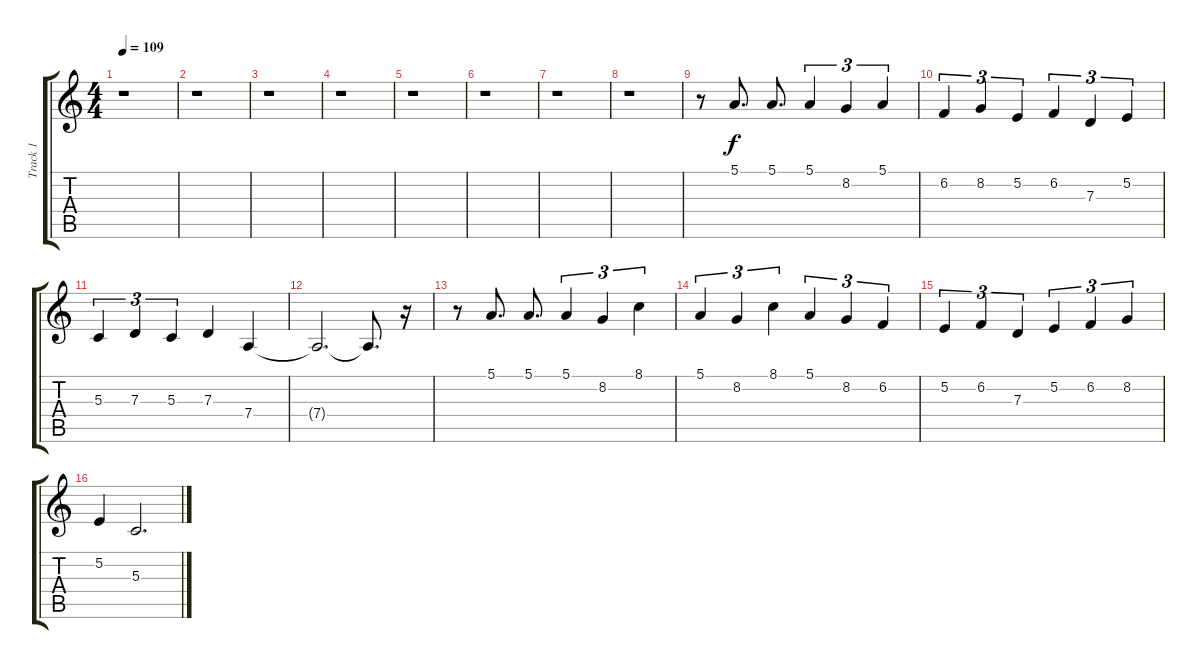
\track ("Track 1" "Track 1") {instrument stringensemble1}
\staff {score tabs}
\tuning (E4 B3 G3 D3 A2 E2) {hide}
\ts (4 4)
\tempo 109
\clef g2
\ks c
r.1{dy f} |
r.1 |
r.1 |
r.1 |
r.1 |
r.1 |
r.1 |
r.1 |
r.8 5.1.8{d} 5.1.8{d} 5.1.4{tu (3 2)} 8.2.4{tu (3 2)} 5.1.4{tu (3 2)} |
6.2.4{tu (3 2)} 8.2.4{tu (3 2)} 5.2.4{tu (3 2)} 6.2.4{tu (3 2)} 7.3.4{tu (3 2)} 5.2.4{tu (3 2)} |
5.3.4{tu (3 2)} 7.3.4{tu (3 2)} 5.3.4{tu (3 2)} 7.3.4 7.4.4 |
7.4{t}.2{d} 7.4{t}.8{d} r.16 |
r.8 5.1.8{d} 5.1.8{d} 5.1.4{tu (3 2)} 8.2.4{tu (3 2)} 8.1.4{tu (3 2)} |
5.1.4{tu (3 2)} 8.2.4{tu (3 2)} 8.1.4{tu (3 2)} 5.1.4{tu (3 2)} 8.2.4{tu (3 2)} 6.2.4{tu (3 2)} |
5.2.4{tu (3 2)} 6.2.4{tu (3 2)} 7.3.4{tu (3 2)} 5.2.4{tu (3 2)} 6.2.4{tu (3 2)} 8.2.4{tu (3 2)} |
5.2.4 5.3.2{d}
